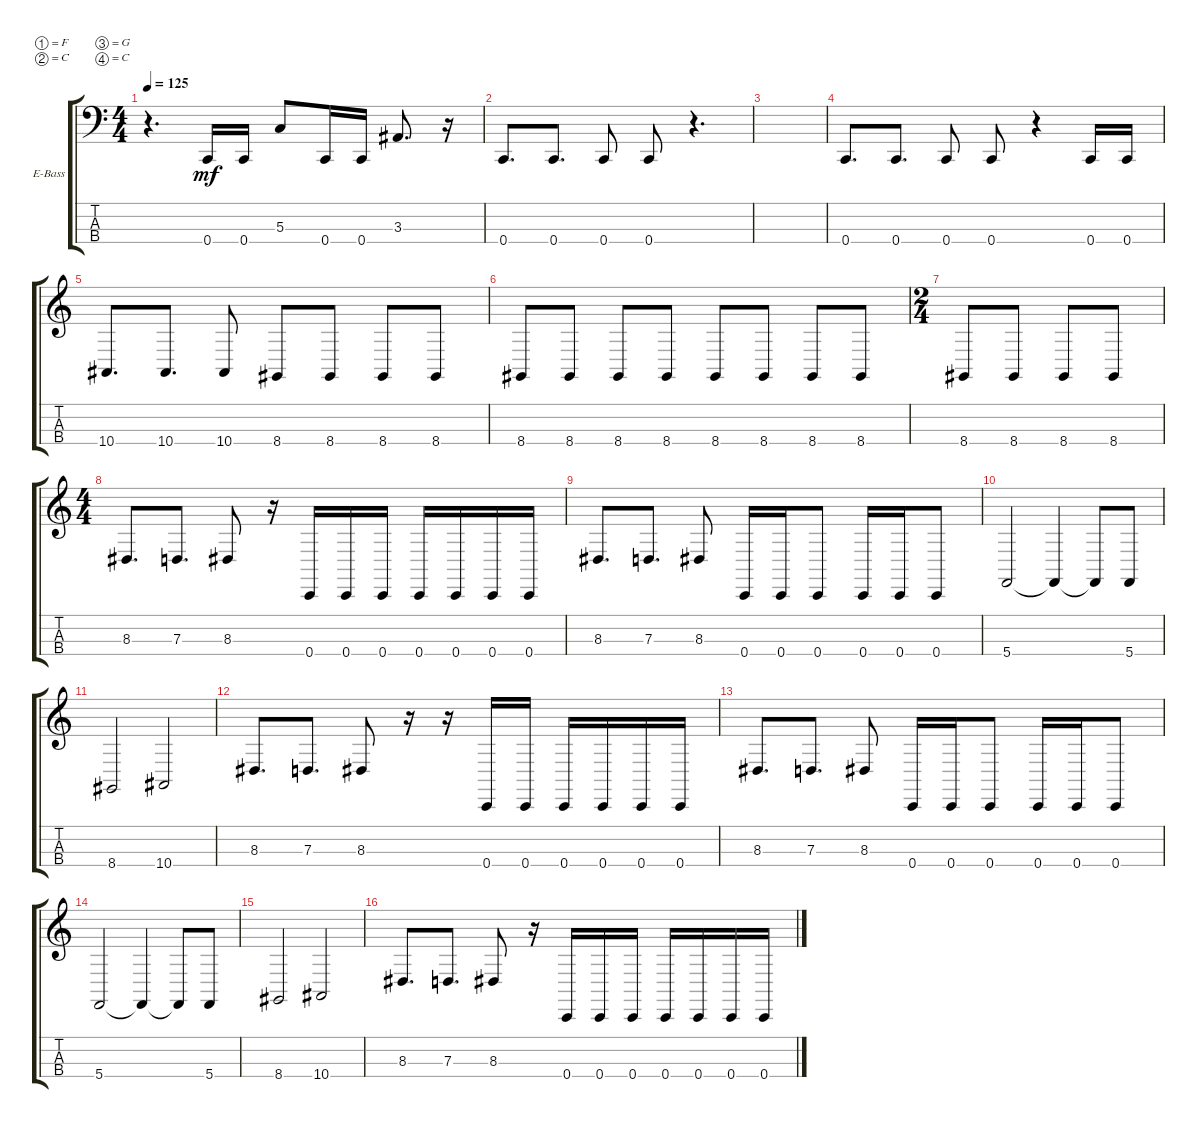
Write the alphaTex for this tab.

\defaultSystemsLayout 4
\bracketExtendMode groupsimilarinstruments
\firstSystemTrackNameOrientation horizontal
\otherSystemsTrackNameOrientation horizontal
\track ("Electric Bass" "E-Bass") {instrument electricbassfinger}
\staff {score tabs}
\tuning (F2 C2 G1 C1)
\ts (4 4)
\tempo 125
\clef f4
\ks c
r.4{d dy mf} 0.4.16 0.4.16 5.3.8 0.4.16 0.4.16 3.3.8{d} r.16 |
0.4.8{d} 0.4.8{d} 0.4.8 0.4.8 r.4{d} |
|
0.4.8{d} 0.4.8{d} 0.4.8 0.4.8 r.4 0.4.16 0.4.16 |
\clef g2
10.4.8{d} 10.4.8{d} 10.4.8 8.4.8 8.4.8 8.4.8 8.4.8 |
8.4.8 8.4.8 8.4.8 8.4.8 8.4.8 8.4.8 8.4.8 8.4.8 |
\ts (2 4)
8.4.8 8.4.8 8.4.8 8.4.8 |
\ts (4 4)
8.3.8{d} 7.3.8{d} 8.3.8 r.16 0.4.16 0.4.16 0.4.16 0.4.16 0.4.16 0.4.16 0.4.16 |
8.3.8{d} 7.3.8{d} 8.3.8 0.4.16 0.4.16 0.4.8 0.4.16 0.4.16 0.4.8 |
5.4.2 5.4{t}.4 5.4{t}.8 5.4.8 |
8.4.2 10.4.2 |
8.3.8{d} 7.3.8{d} 8.3.8 r.16 r.16 0.4.16 0.4.16 0.4.16 0.4.16 0.4.16 0.4.16 |
8.3.8{d} 7.3.8{d} 8.3.8 0.4.16 0.4.16 0.4.8 0.4.16 0.4.16 0.4.8 |
5.4.2 5.4{t}.4 5.4{t}.8 5.4.8 |
8.4.2 10.4.2 |
8.3.8{d} 7.3.8{d} 8.3.8 r.16 0.4.16 0.4.16 0.4.16 0.4.16 0.4.16 0.4.16 0.4.16
